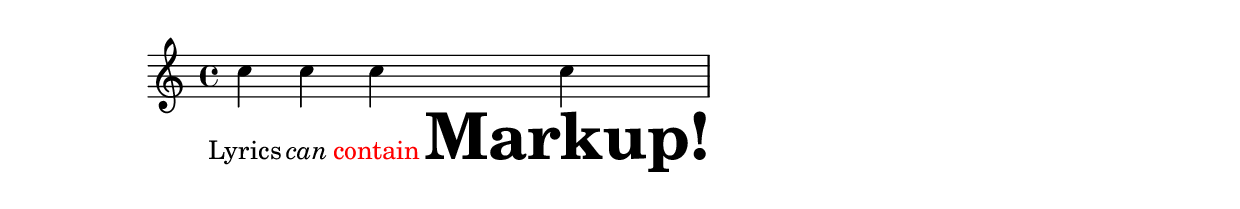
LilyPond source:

%% DO NOT EDIT this file manually; it is automatically
%% generated from LSR http://lsr.dsi.unimi.it
%% Make any changes in LSR itself, or in Documentation/snippets/new/ ,
%% and then run scripts/auxiliar/makelsr.py
%%
%% This file is in the public domain.
\version "2.14.2"

\header {
  lsrtags = "text, vocal-music"

  texidoc = "
Markup mode may be used to format individual syllables in lyrics.

"
  doctitle = "Formatting lyrics syllables"
} % begin verbatim

mel = \relative c'' { c4 c c c }
lyr = \lyricmode {
  Lyrics \markup { \italic can } \markup { \with-color #red contain }
  \markup { \fontsize #8 \bold Markup! }
}

<<
  \new Voice = melody \mel
  \new Lyrics \lyricsto melody \lyr
>>
